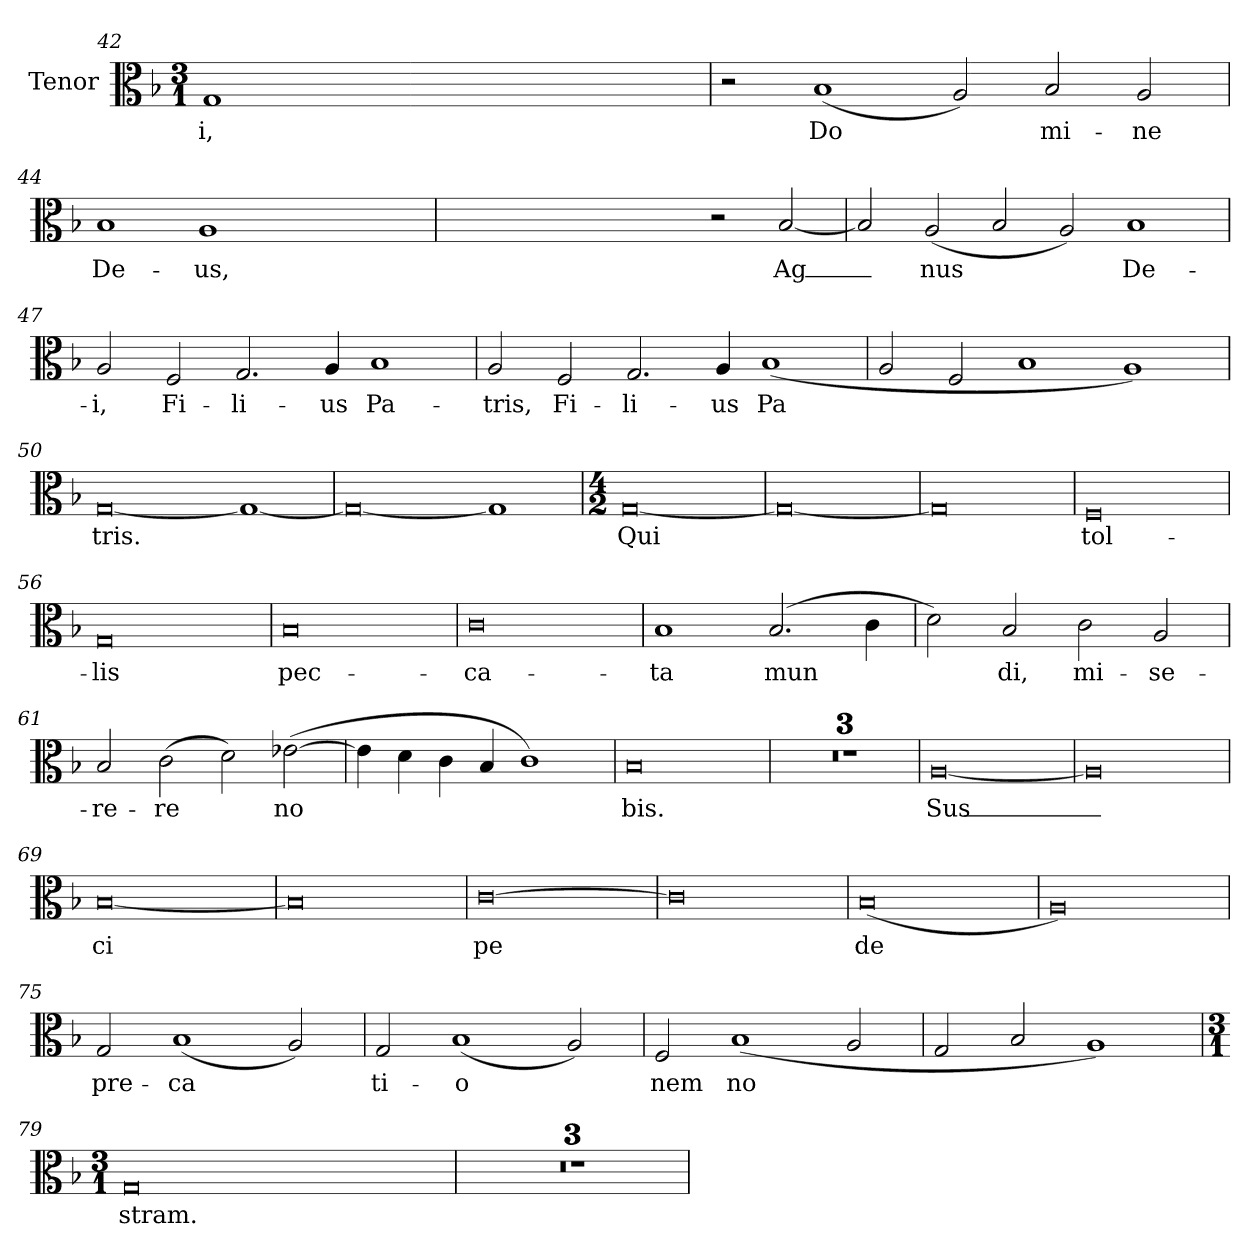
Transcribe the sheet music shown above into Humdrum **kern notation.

**kern	**text
*part1	*part1
*staff1	*staff1
*I"Tenor	*
*I'T	*
*clefC3	*
*k[b-]	*
*M3/1	*
=42	=42
!	!LO:LY:b
1G	i,
2ryy	.
2ryy	.
2ryy	.
2ryy	.
=43	=43
2r	.
!	!LO:LY:b
(1B-	Do
2A/)	.
!	!LO:LY:b
2B-/	mi-
!	!LO:LY:b
2A/	ne
!!LO:LB:g=z
=44	=44
!	!LO:LY:b
1B-	De-
!	!LO:LY:b
1A	us,
2ryy	.
2ryy	.
=45	=45
2ryy	.
2ryy	.
2ryy	.
2ryy	.
2r	.
!	!LO:LY:b
[2B-/	Ag_-
!!LO:LB:g=z
=46	=46
!	!LO:LY:b
2B-/]	_-
!	!LO:LY:b
(2A/	nus
2B-/	.
2A/)	.
!	!LO:LY:b
1B-	De-
=47	=47
!	!LO:LY:b
2A/	i,
!	!LO:LY:b
2F/	Fi-
!	!LO:LY:b
2.G/	li-
!	!LO:LY:b
4A/	us
!	!LO:LY:b
1B-	Pa-
=48	=48
!	!LO:LY:b
2A/	tris,
!	!LO:LY:b
2F/	Fi-
!	!LO:LY:b
2.G/	li-
!	!LO:LY:b
4A/	us
!	!LO:LY:b
(1B-	Pa
!!LO:LB:g=z
=49	=49
2A/	.
2F/	.
1B-	.
1A)	.
=50	=50
!	!LO:LY:b
[0G	tris.
1G_	.
=51	=51
0G_	.
1G]	.
!!LO:LB:g=z
=52	=52
*M4/2	*
!	!LO:LY:b
[0G	Qui
=53	=53
0G_	.
=54	=54
0G]	.
=55	=55
!	!LO:LY:b
0F	tol-
=56	=56
!	!LO:LY:b
0G	lis
=57	=57
!	!LO:LY:b
0B-	pec-
=58	=58
!	!LO:LY:b
0c	ca-
!!LO:LB:g=z
=59	=59
!	!LO:LY:b
1B-	ta
!	!LO:LY:b
(2.B-/	mun
4c\	.
=60	=60
2d\)	.
!	!LO:LY:b
2B-/	di,
!	!LO:LY:b
2c\	mi-
!	!LO:LY:b
2A/	se-
!!LO:LB:g=z
=61	=61
!	!LO:LY:b
2B-/	re-
!	!LO:LY:b
(2c\	re
2d\)	.
!	!LO:LY:b
([2e-X\	no
=62	=62
4e-\]	.
4d\	.
4c\	.
4B-/	.
1c)	.
=63	=63
!	!LO:LY:b
0B-	bis.
=64	=64
0r	.
=65	=65
0r	.
=66	=66
0r	.
!!LO:LB:g=z
=67	=67
!	!LO:LY:b
[0A	Sus_-
!!LO:LB:g=z
=68	=68
!	!LO:LY:b
0A]	_-
=69	=69
!	!LO:LY:b
[0B-	ci
=70	=70
0B-]	.
=71	=71
!	!LO:LY:b
[0c	pe
=72	=72
0c]	.
=73	=73
!	!LO:LY:b
(0B-	de
=74	=74
0A)	.
!!LO:LB:g=z
=75	=75
!	!LO:LY:b
2G/	pre-
!	!LO:LY:b
(1B-	ca
2A/)	.
!!LO:PB:g=z
=76	=76
!	!LO:LY:b
2G/	ti-
!	!LO:LY:b
(1B-	o
2A/)	.
=77	=77
!	!LO:LY:b
2F/	nem
!	!LO:LY:b
(1B-	no
2A/	.
=78	=78
2G/	.
2B-/	.
1A)	.
=79	=79
*M3/1	*
!	!LO:LY:b
0G	stram.
2ryy	.
2ryy	.
=80	=80
0.r	.
!!LO:LB:g=z
=81	=81
0.r	.
=82	=82
0.r	.
=	=
*-	*-
